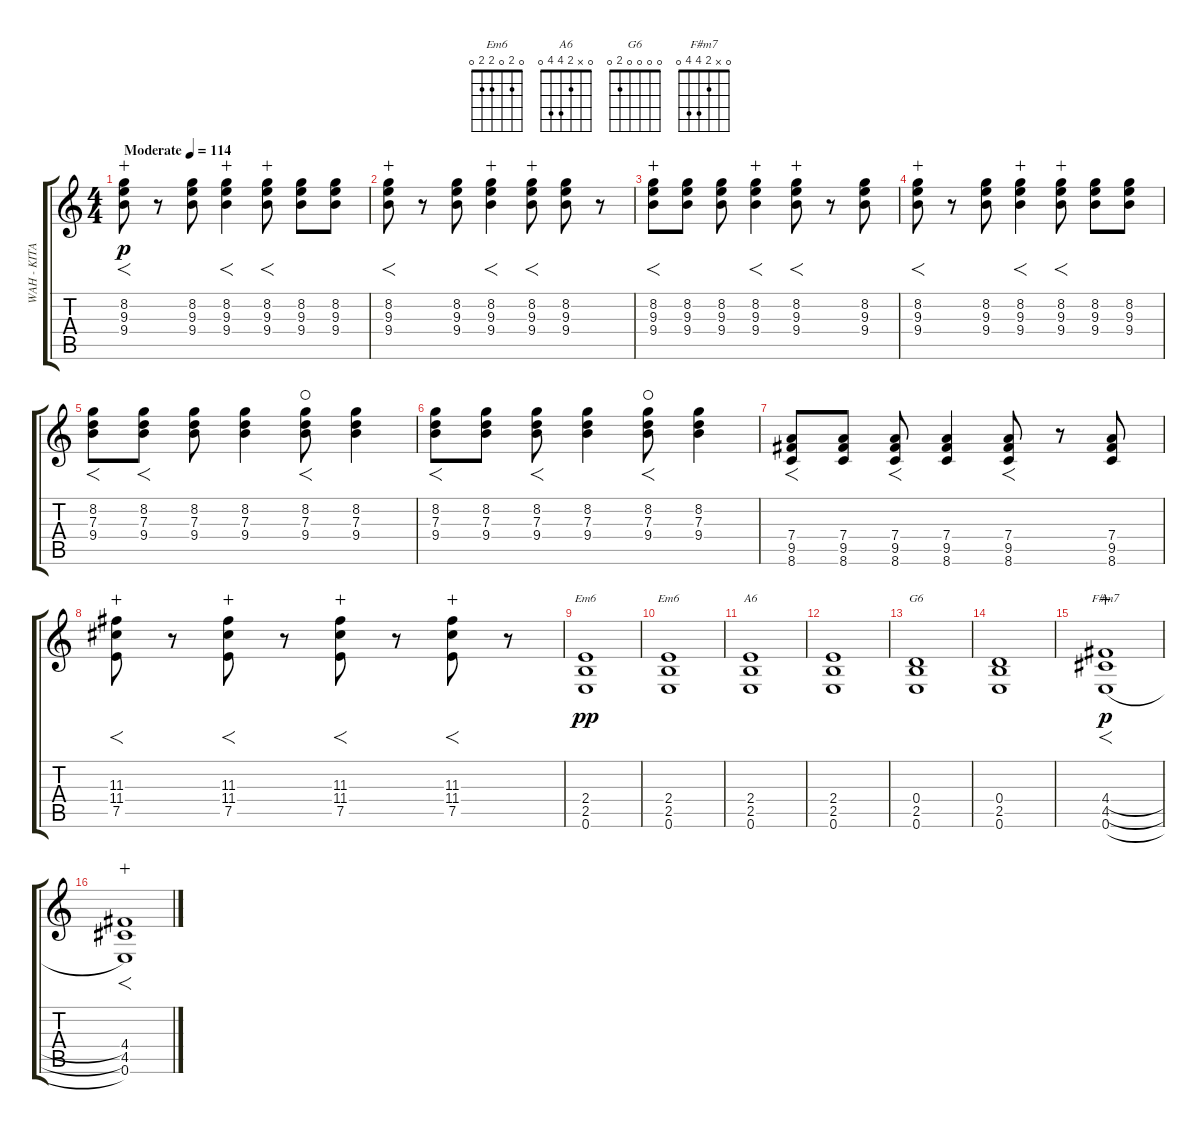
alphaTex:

\track ("WAH - KITARA" "WAH - KITA") {instrument overdrivenguitar}
\staff {score tabs}
\tuning (E4 B3 G3 D3 A2 E2) {hide}
\chord ("Em6" x x x x x x)
\chord ("Em6" 0 2 0 2 2 0)
\chord ("A6" 0 x 2 4 4 0)
\chord ("G6" 0 0 0 0 2 0)
\chord ("F#m7" 0 x 2 4 4 0)
\ts (4 4)
\tempo (114 "Moderate")
\clef g2
\ks c
(8.2 9.3 9.4).8{f dy p instrument overdrivenguitar wahc} r.8 (8.2 9.3 9.4).8 (8.2 9.3 9.4).4{f wahc} (8.2 9.3 9.4).8{f wahc} (8.2 9.3 9.4).8 (8.2 9.3 9.4).8 |
(8.2 9.3 9.4).8{f wahc} r.8 (8.2 9.3 9.4).8 (8.2 9.3 9.4).4{f wahc} (8.2 9.3 9.4).8{f wahc} (8.2 9.3 9.4).8 r.8 |
(8.2 9.3 9.4).8{f wahc} (8.2 9.3 9.4).8 (8.2 9.3 9.4).8 (8.2 9.3 9.4).4{f wahc} (8.2 9.3 9.4).8{f wahc} r.8 (8.2 9.3 9.4).8 |
(8.2 9.3 9.4).8{f wahc} r.8 (8.2 9.3 9.4).8 (8.2 9.3 9.4).4{f wahc} (8.2 9.3 9.4).8{f wahc} (8.2 9.3 9.4).8 (8.2 9.3 9.4).8 |
(8.2 7.3 9.4).8{f} (8.2 7.3 9.4).8{f} (8.2 7.3 9.4).8 (8.2 7.3 9.4).4 (8.2 7.3 9.4).8{f waho} (8.2 7.3 9.4).4 |
(8.2 7.3 9.4).8{f} (8.2 7.3 9.4).8 (8.2 7.3 9.4).8{f} (8.2 7.3 9.4).4 (8.2 7.3 9.4).8{f waho} (8.2 7.3 9.4).4 |
(7.4 9.5 8.6).8{f} (7.4 9.5 8.6).8 (7.4 9.5 8.6).8{f} (7.4 9.5 8.6).4 (7.4 9.5 8.6).8{f} r.8 (7.4 9.5 8.6).8 |
(11.3 11.4 7.5).8{f wahc} r.8 (11.3 11.4 7.5).8{f wahc} r.8 (11.3 11.4 7.5).8{f wahc} r.8 (11.3 11.4 7.5).8{f wahc} r.8 |
(2.4 2.5 0.6).1{ch "Em6" dy pp} |
(2.4 2.5 0.6).1{ch "Em6"} |
(2.4 2.5 0.6).1{ch "A6"} |
(2.4 2.5 0.6).1 |
(0.4 2.5 0.6).1{ch "G6"} |
(0.4 2.5 0.6).1 |
(4.4{h} 4.5{h} 0.6{h}).1{f ch "F#m7" dy p wahc} |
(4.4 4.5 0.6).1{f wahc}
